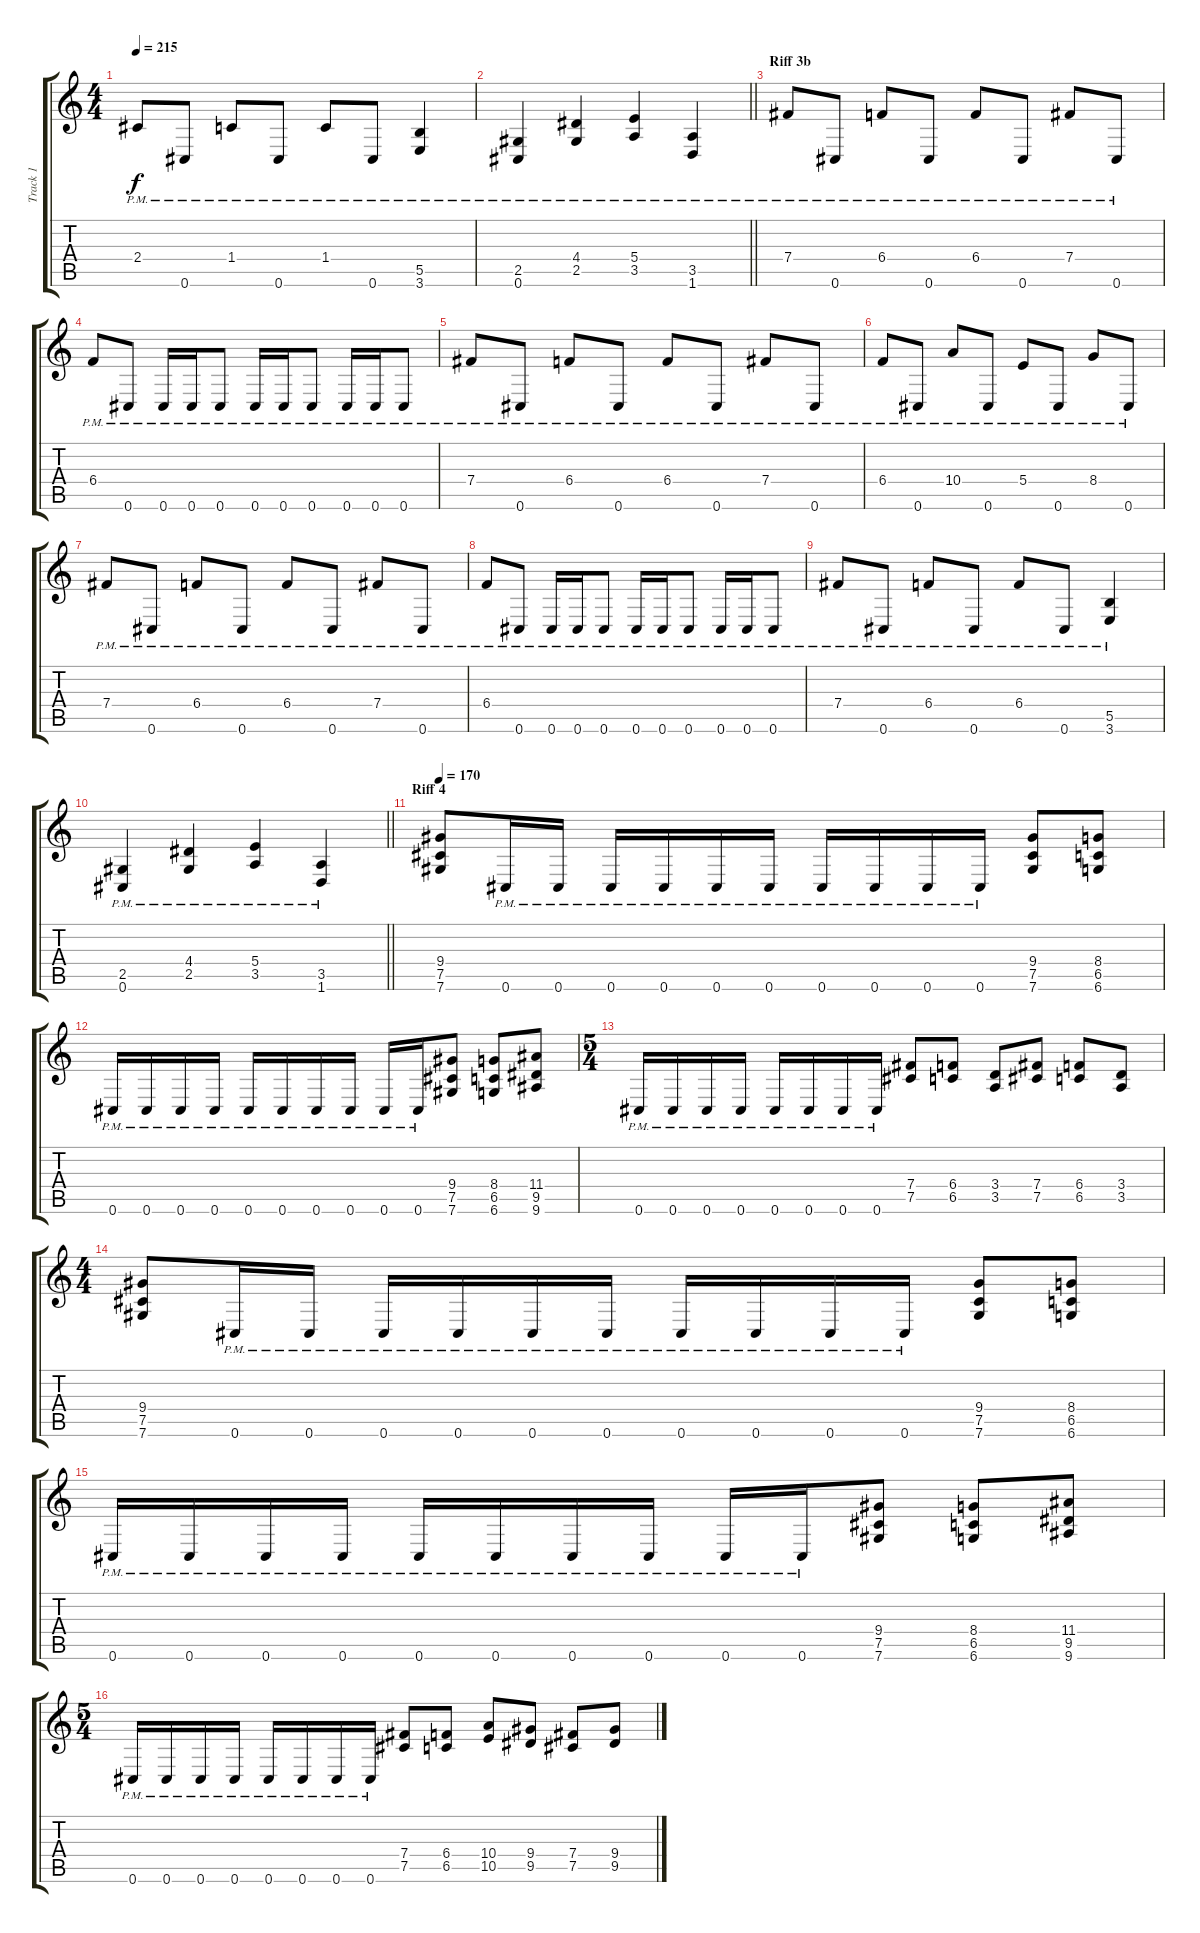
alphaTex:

\track ("Track 1" "Track 1") {instrument distortionguitar}
\staff {score tabs}
\tuning (Db4 Ab3 E3 B2 Gb2 Db2) {hide}
\ts (4 4)
\tempo 215
\clef g2
\ks c
2.4{pm}.8{dy f} 0.6{pm}.8 1.4{pm}.8 0.6{pm}.8 1.4{pm}.8 0.6{pm}.8 (5.5{pm} 3.6{pm}).4 |
\barLineRight lightlight
(2.5{pm} 0.6{pm}).4 (4.4{pm} 2.5{pm}).4 (5.4{pm} 3.5{pm}).4 (3.5{pm} 1.6{pm}).4 |
\section ("" "Riff 3b")
7.4{pm}.8 0.6{pm}.8 6.4{pm}.8 0.6{pm}.8 6.4{pm}.8 0.6{pm}.8 7.4{pm}.8 0.6{pm}.8 |
6.4{pm}.8 0.6{pm}.8 0.6{pm}.16 0.6{pm}.16 0.6{pm}.8 0.6{pm}.16 0.6{pm}.16 0.6{pm}.8 0.6{pm}.16 0.6{pm}.16 0.6{pm}.8 |
7.4{pm}.8 0.6{pm}.8 6.4{pm}.8 0.6{pm}.8 6.4{pm}.8 0.6{pm}.8 7.4{pm}.8 0.6{pm}.8 |
6.4{pm}.8 0.6{pm}.8 10.4{pm}.8 0.6{pm}.8 5.4{pm}.8 0.6{pm}.8 8.4{pm}.8 0.6{pm}.8 |
7.4{pm}.8 0.6{pm}.8 6.4{pm}.8 0.6{pm}.8 6.4{pm}.8 0.6{pm}.8 7.4{pm}.8 0.6{pm}.8 |
6.4{pm}.8 0.6{pm}.8 0.6{pm}.16 0.6{pm}.16 0.6{pm}.8 0.6{pm}.16 0.6{pm}.16 0.6{pm}.8 0.6{pm}.16 0.6{pm}.16 0.6{pm}.8 |
7.4{pm}.8 0.6{pm}.8 6.4{pm}.8 0.6{pm}.8 6.4{pm}.8 0.6{pm}.8 (5.5{pm} 3.6{pm}).4 |
\barLineRight lightlight
(2.5{pm} 0.6{pm}).4 (4.4{pm} 2.5{pm}).4 (5.4{pm} 3.5{pm}).4 (3.5{pm} 1.6{pm}).4 |
\section ("" "Riff 4")
\tempo 170
(9.4 7.5 7.6).8 0.6{pm}.16 0.6{pm}.16 0.6{pm}.16 0.6{pm}.16 0.6{pm}.16 0.6{pm}.16 0.6{pm}.16 0.6{pm}.16 0.6{pm}.16 0.6{pm}.16 (9.4 7.5 7.6).8 (8.4 6.5 6.6).8 |
0.6{pm}.16 0.6{pm}.16 0.6{pm}.16 0.6{pm}.16 0.6{pm}.16 0.6{pm}.16 0.6{pm}.16 0.6{pm}.16 0.6{pm}.16 0.6{pm}.16 (9.4 7.5 7.6).8 (8.4 6.5 6.6).8 (11.4 9.5 9.6).8 |
\ts (5 4)
0.6{pm}.16 0.6{pm}.16 0.6{pm}.16 0.6{pm}.16 0.6{pm}.16 0.6{pm}.16 0.6{pm}.16 0.6{pm}.16 (7.4 7.5).8 (6.4 6.5).8 (3.4 3.5).8 (7.4 7.5).8 (6.4 6.5).8 (3.4 3.5).8 |
\ts (4 4)
(9.4 7.5 7.6).8 0.6{pm}.16 0.6{pm}.16 0.6{pm}.16 0.6{pm}.16 0.6{pm}.16 0.6{pm}.16 0.6{pm}.16 0.6{pm}.16 0.6{pm}.16 0.6{pm}.16 (9.4 7.5 7.6).8 (8.4 6.5 6.6).8 |
0.6{pm}.16 0.6{pm}.16 0.6{pm}.16 0.6{pm}.16 0.6{pm}.16 0.6{pm}.16 0.6{pm}.16 0.6{pm}.16 0.6{pm}.16 0.6{pm}.16 (9.4 7.5 7.6).8 (8.4 6.5 6.6).8 (11.4 9.5 9.6).8 |
\ts (5 4)
0.6{pm}.16 0.6{pm}.16 0.6{pm}.16 0.6{pm}.16 0.6{pm}.16 0.6{pm}.16 0.6{pm}.16 0.6{pm}.16 (7.4 7.5).8 (6.4 6.5).8 (10.4 10.5).8 (9.4 9.5).8 (7.4 7.5).8 (9.4 9.5).8
